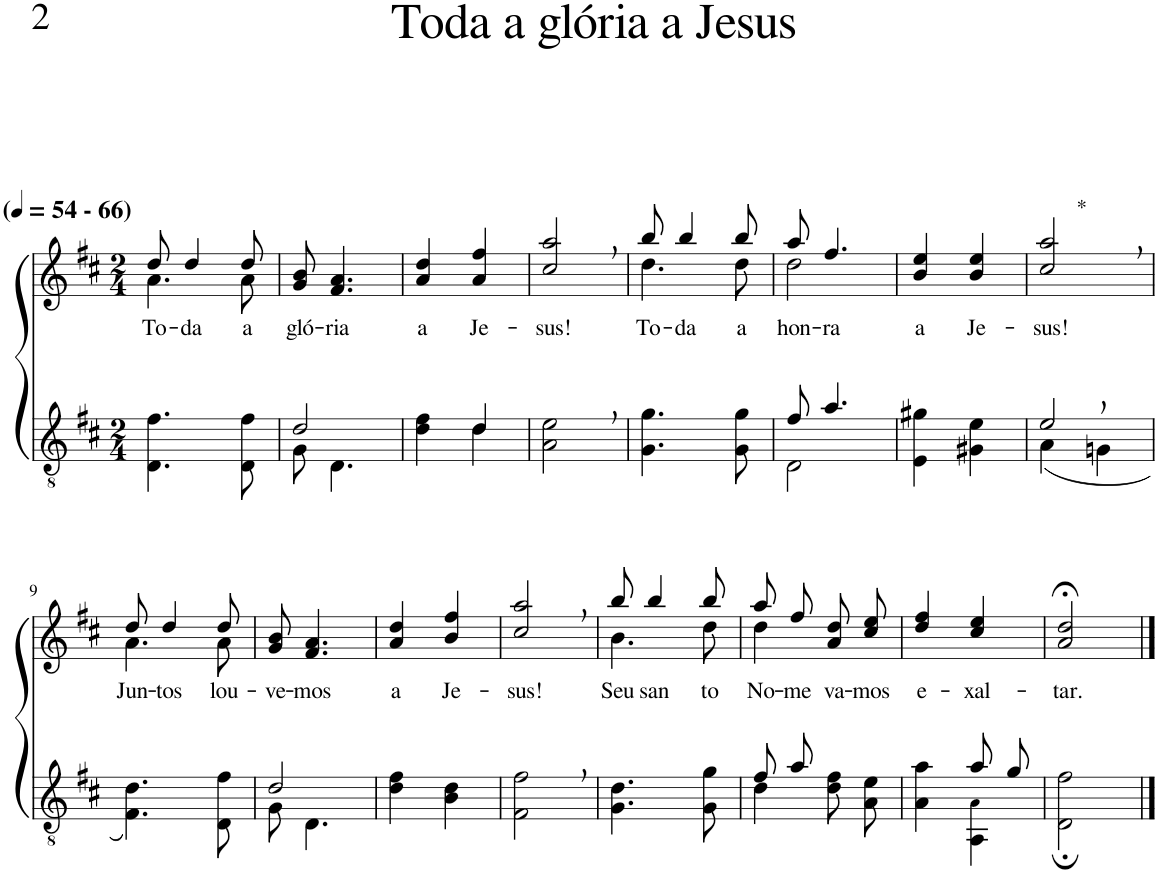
**kern	**kern	**text
*part2	*part1	*part1
*staff2	*staff1	*staff1
*I"Parte III e IV	*I"Parte I e II	*
*clefGv2	*clefG2	*
*Trd4c7	*Trd4c7	*
*k[f#c#]	*k[f#c#]	*
*M2/4	*M2/4	*
*MM54	*MM54	*
=1	=1	=1
*	*^	*
!	!LO:TX:a:B:t=(	!	!
!	!LO:TX:a:B:t=- 66)	!	!
!	!	!	!LO:LY:b
4.D\ 4.f#\	8dd/	4.a\	To-
!	!	!	!LO:LY:b
.	4dd/	.	-da
!	!	!	!LO:LY:b
8D\ 8f#\	8dd/	8a\	a
=2	=2	=2	=2
*^	*	*	*
!	!	!	!	!LO:LY:b
*	*	*v	*v	*
2d/	8G\	8g/ 8b/	gló-
!	!	!	!LO:LY:b
.	4.D\	4.f#/ 4.a/	-ria
=3	=3	=3	=3
!	!	!	!LO:LY:b
4d\ 4f#\	4ryy	4a/ 4dd/	a
!	!	!	!LO:LY:b
4d\	4d/	4a/ 4ff#/	Je-
=4	=4	=4	=4
!	!	!	!LO:LY:b
*v	*v	*	*
2A\, 2e\,	2cc#/, 2aa/,	-sus!
=5	=5	=5
*	*^	*
!	!	!	!LO:LY:b
4.G\ 4.g\	8bb/	4.dd\	To-
!	!	!	!LO:LY:b
.	4bb/	.	-da
!	!	!	!LO:LY:b
8G\ 8g\	8bb/	8dd\	a
=6	=6	=6	=6
*^	*	*	*
!	!	!	!	!LO:LY:b
8f#/	2D\	8aa/	2dd\	hon-
!	!	!	!	!LO:LY:b
4.a/	.	4.ff#/	.	-ra
*v	*v	*	*	*
*	*v	*v	*
=7	=7	=7
!	!	!LO:LY:b
4E\ 4g#X\	4b/ 4ee/	a
!	!	!LO:LY:b
4G#X\ 4e\	4b/ 4ee/	Je-
=8	=8	=8
*^	*	*
!	!	!LO:TX:a:t=*	!
!	!	!	!LO:LY:b
2e,/	(4A\	2cc#/, 2aa/,	-sus!
.	4Gn\	.	.
!!LO:LB:g=z
=9	=9	=9	=9
*	*	*^	*
!	!	!	!	!LO:LY:b
*v	*v	*	*	*
4.F#\ 4.d\)	8dd/	4.a\	Jun-
!	!	!	!LO:LY:b
.	4dd/	.	-tos
!	!	!	!LO:LY:b
8D\ 8f#\	8dd/	8a\	lou-
=10	=10	=10	=10
*^	*	*	*
!	!	!	!	!LO:LY:b
*	*	*v	*v	*
2d/	8G\	8g/ 8b/	-ve-
!	!	!	!LO:LY:b
.	4.D\	4.f#/ 4.a/	-mos
=11	=11	=11	=11
!	!	!	!LO:LY:b
*v	*v	*	*
4d\ 4f#\	4a/ 4dd/	a
!	!	!LO:LY:b
4B\ 4d\	4b/ 4ff#/	Je-
=12	=12	=12
!	!	!LO:LY:b
2F#\, 2f#\,	2cc#/, 2aa/,	-sus!
=13	=13	=13
*	*^	*
!	!	!	!LO:LY:b
4.G\ 4.d\	8bb/	4.b\	Seu
!	!	!	!LO:LY:b
.	4bb/	.	san-
!	!	!	!LO:LY:b
8G\ 8g\	8bb/	8dd\	-to
=14	=14	=14	=14
*^	*	*	*
!	!	!	!	!LO:LY:b
8f#/L	4d\	8aa/L	4dd\	No-
!	!	!	!	!LO:LY:b
8a/J	.	8ff#/J	.	-me
!	!	!	!	!LO:LY:b
4ryy	8d\ 8f#\L	8a\ 8dd\L	4ryy	va-
!	!	!	!	!LO:LY:b
.	8A\ 8e\J	8cc#\ 8ee\J	.	-mos
*	*	*v	*v	*
=15	=15	=15	=15
!	!	!	!LO:LY:b
4ryy	4A\ 4a\	4dd/ 4ff#/	e-
!	!	!	!LO:LY:b
8a/L	4AA\ 4A!\	4cc#/ 4ee/	-xal-
8g/J	.	.	.
*v	*v	*	*
=16	=16	=16
!	!	!LO:LY:b
2D\; 2f#\;	2a/;< 2dd/;<	-tar.
==	==	==
*-	*-	*-
